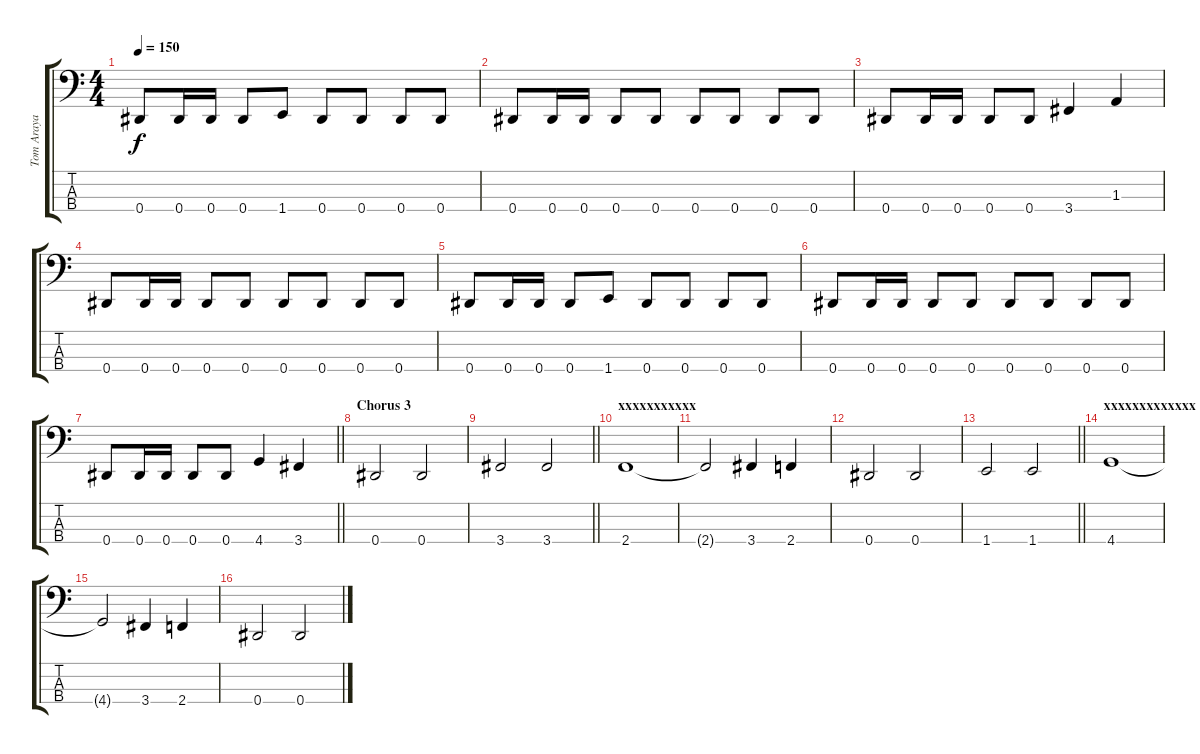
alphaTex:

\track ("Tom Araya (Bass)" "Tom Araya ") {instrument electricbasspick}
\staff {score tabs}
\tuning (Gb2 Db2 Ab1 Eb1) {hide}
\ts (4 4)
\tempo 150
\clef f4
\ks c
0.4.8{dy f} 0.4.16 0.4.16 0.4.8 1.4.8 0.4.8 0.4.8 0.4.8 0.4.8 |
0.4.8 0.4.16 0.4.16 0.4.8 0.4.8 0.4.8 0.4.8 0.4.8 0.4.8 |
0.4.8 0.4.16 0.4.16 0.4.8 0.4.8 3.4.4 1.3.4 |
0.4.8 0.4.16 0.4.16 0.4.8 0.4.8 0.4.8 0.4.8 0.4.8 0.4.8 |
0.4.8 0.4.16 0.4.16 0.4.8 1.4.8 0.4.8 0.4.8 0.4.8 0.4.8 |
0.4.8 0.4.16 0.4.16 0.4.8 0.4.8 0.4.8 0.4.8 0.4.8 0.4.8 |
\barLineRight lightlight
0.4.8 0.4.16 0.4.16 0.4.8 0.4.8 4.4.4 3.4.4 |
\section ("" "Chorus 3")
0.4.2 0.4.2 |
\barLineRight lightlight
3.4.2 3.4.2 |
\section ("" "xxxxxxxxxxx")
2.4.1 |
2.4{t}.2 3.4.4 2.4.4 |
0.4.2 0.4.2 |
\barLineRight lightlight
1.4.2 1.4.2 |
\section ("" "xxxxxxxxxxxxx")
4.4.1 |
4.4{t}.2 3.4.4 2.4.4 |
0.4.2 0.4.2
